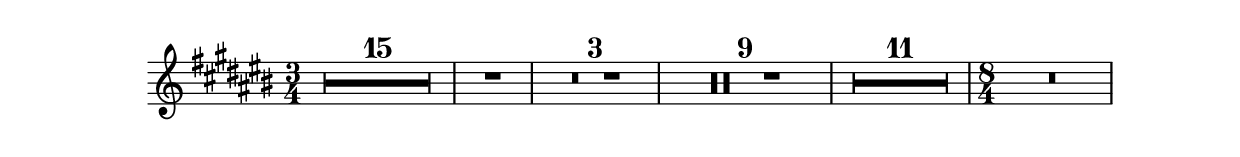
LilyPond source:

\version "1.7.6"
\header{

texidoc="
Multiple measure rests do not collide with barlines and clefs.  They
are not expanded when you set @code{Score.skipBars}.  Although the
multi-measure-rest is a Spanner, minimum distances are set to keep it
colliding from barlines. 

Rests over measures during longer than 2 wholes use breve rests. When
more than 10 or more measures (tunable through @code{expand-limit})
are used then a different symbol is used.

"
}


\score { \notes {
    \time 3/4 \key cis \major
    R2.*15
  
    R2.
    R2.*3
    R2.*9
    R2.*11

\time 8/4 R1*2
}
	\paper {
	\translator {
		\ScoreContext
		skipBars = ##t
	}
	linewidth = -1.	
	}
}
%% new-chords-done %%
